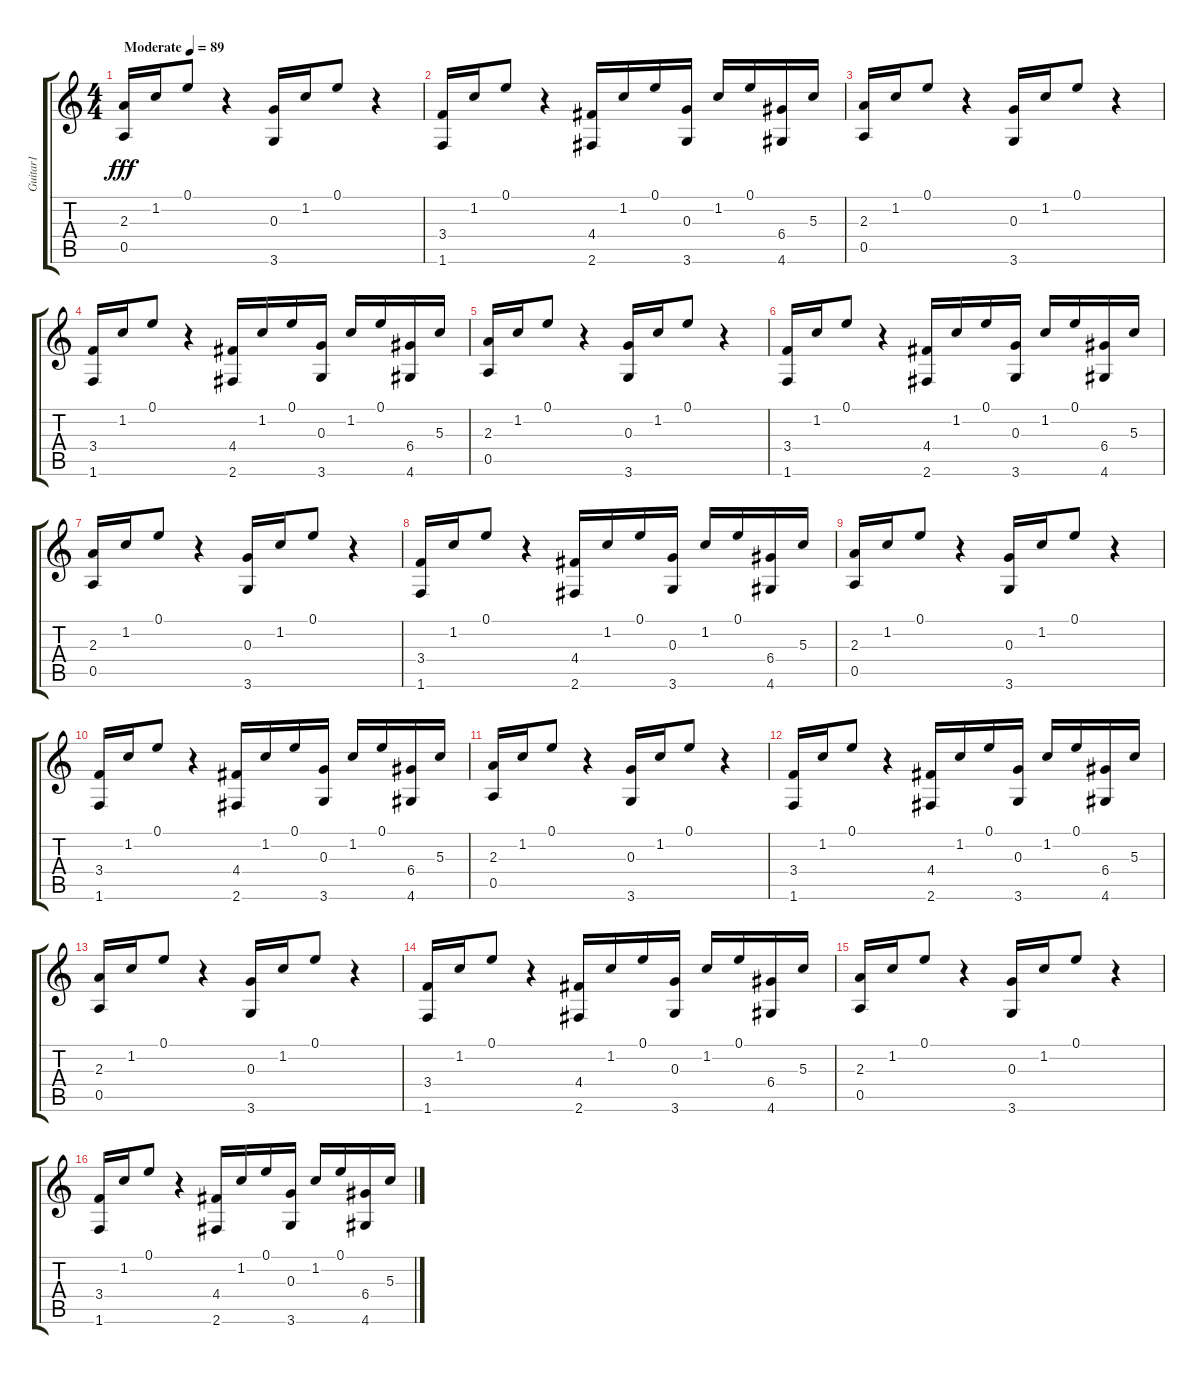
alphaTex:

\track ("Guitar1" "Guitar1") {instrument acousticguitarnylon}
\staff {score tabs}
\tuning (E4 B3 G3 D3 A2 E2) {hide}
\ts (4 4)
\tempo (89 "Moderate")
\clef g2
\ks c
(2.3 0.5).16{dy fff instrument acousticguitarnylon} 1.2.16 0.1.8 r.4 (0.3 3.6).16 1.2.16 0.1.8 r.4 |
(3.4 1.6).16 1.2.16 0.1.8 r.4 (4.4 2.6).16 1.2.16 0.1.16 (0.3 3.6).16 1.2.16 0.1.16 (6.4 4.6).16 5.3.16 |
(2.3 0.5).16 1.2.16 0.1.8 r.4 (0.3 3.6).16 1.2.16 0.1.8 r.4 |
(3.4 1.6).16 1.2.16 0.1.8 r.4 (4.4 2.6).16 1.2.16 0.1.16 (0.3 3.6).16 1.2.16 0.1.16 (6.4 4.6).16 5.3.16 |
(2.3 0.5).16 1.2.16 0.1.8 r.4 (0.3 3.6).16 1.2.16 0.1.8 r.4 |
(3.4 1.6).16 1.2.16 0.1.8 r.4 (4.4 2.6).16 1.2.16 0.1.16 (0.3 3.6).16 1.2.16 0.1.16 (6.4 4.6).16 5.3.16 |
(2.3 0.5).16 1.2.16 0.1.8 r.4 (0.3 3.6).16 1.2.16 0.1.8 r.4 |
(3.4 1.6).16 1.2.16 0.1.8 r.4 (4.4 2.6).16 1.2.16 0.1.16 (0.3 3.6).16 1.2.16 0.1.16 (6.4 4.6).16 5.3.16 |
(2.3 0.5).16 1.2.16 0.1.8 r.4 (0.3 3.6).16 1.2.16 0.1.8 r.4 |
(3.4 1.6).16 1.2.16 0.1.8 r.4 (4.4 2.6).16 1.2.16 0.1.16 (0.3 3.6).16 1.2.16 0.1.16 (6.4 4.6).16 5.3.16 |
(2.3 0.5).16 1.2.16 0.1.8 r.4 (0.3 3.6).16 1.2.16 0.1.8 r.4 |
(3.4 1.6).16 1.2.16 0.1.8 r.4 (4.4 2.6).16 1.2.16 0.1.16 (0.3 3.6).16 1.2.16 0.1.16 (6.4 4.6).16 5.3.16 |
(2.3 0.5).16 1.2.16 0.1.8 r.4 (0.3 3.6).16 1.2.16 0.1.8 r.4 |
(3.4 1.6).16 1.2.16 0.1.8 r.4 (4.4 2.6).16 1.2.16 0.1.16 (0.3 3.6).16 1.2.16 0.1.16 (6.4 4.6).16 5.3.16 |
(2.3 0.5).16 1.2.16 0.1.8 r.4 (0.3 3.6).16 1.2.16 0.1.8 r.4 |
(3.4 1.6).16 1.2.16 0.1.8 r.4 (4.4 2.6).16 1.2.16 0.1.16 (0.3 3.6).16 1.2.16 0.1.16 (6.4 4.6).16 5.3.16
